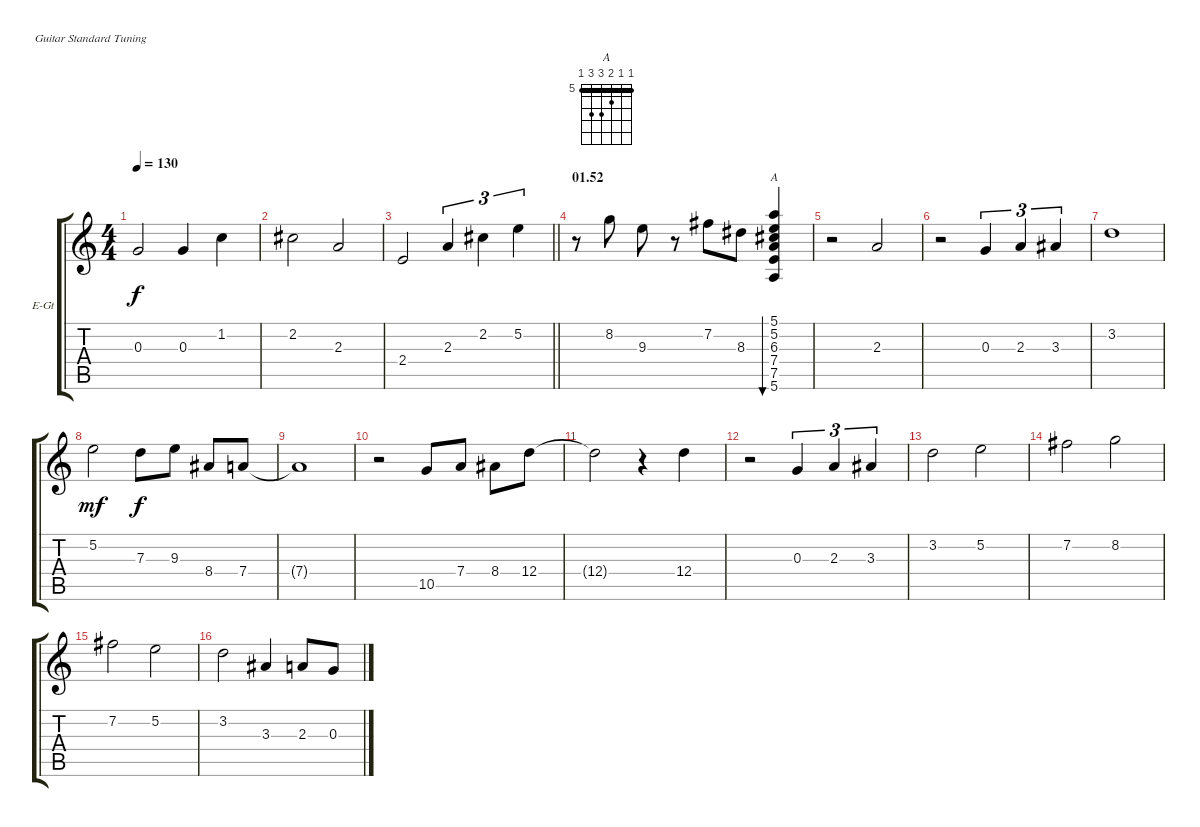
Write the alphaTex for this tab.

\bracketExtendMode groupsimilarinstruments
\firstSystemTrackNameOrientation horizontal
\otherSystemsTrackNameOrientation horizontal
\track ("Костыль" "E-Gt") {instrument electricguitarjazz}
\staff {score tabs}
\tuning (E4 B3 G3 D3 A2 E2)
\chord ("A" 5 5 6 7 7 5) {firstfret 5 barre (5 5)}
\ts (4 4)
\tempo 130
\clef g2
\ks c
0.3.2{dy f} 0.3.4 1.2.4 |
2.2.2 2.3.2 |
\barLineRight lightlight
2.4.2 2.3.4{tu (3 2)} 2.2.4{tu (3 2)} 5.2.4{tu (3 2)} |
\section ("" "01.52")
r.8 8.2.8 9.3.8 r.8 7.2.8 8.3.8 (5.1 5.2 6.3 7.4 7.5 5.6).4{bu 60 ch "A"} |
r.2 2.3.2 |
r.2 0.3.4{tu (3 2)} 2.3.4{tu (3 2)} 3.3.4{tu (3 2)} |
3.2.1 |
5.2.2{dy mf} 7.3.8{dy f} 9.3.8 8.4.8 7.4.8 |
7.4{t}.1 |
r.2 10.5.8 7.4.8 8.4.8 12.4.8 |
12.4{t}.2 r.4 12.4.4 |
r.2 0.3.4{tu (3 2)} 2.3.4{tu (3 2)} 3.3.4{tu (3 2)} |
3.2.2 5.2.2 |
7.2.2 8.2.2 |
7.2.2 5.2.2 |
3.2.2 3.3.4 2.3.8 0.3.8
